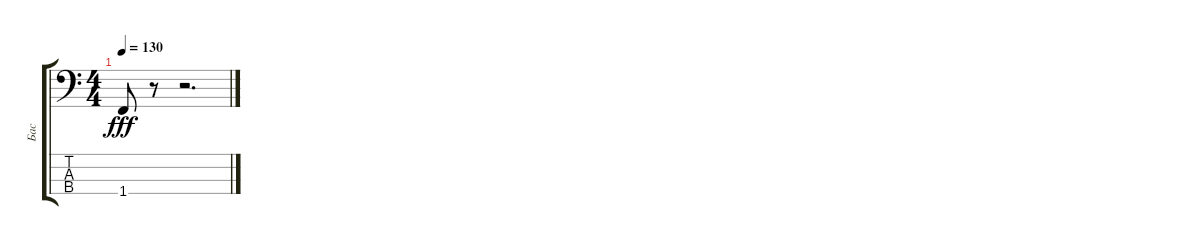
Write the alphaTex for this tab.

\track ("Бас" "Бас") {instrument electricbasspick}
\staff {score tabs}
\tuning (G2 D2 A1 E1) {hide}
\ts (4 4)
\tempo 130
\clef f4
\ks c
1.4.8{dy fff} r.8 r.2{d}
